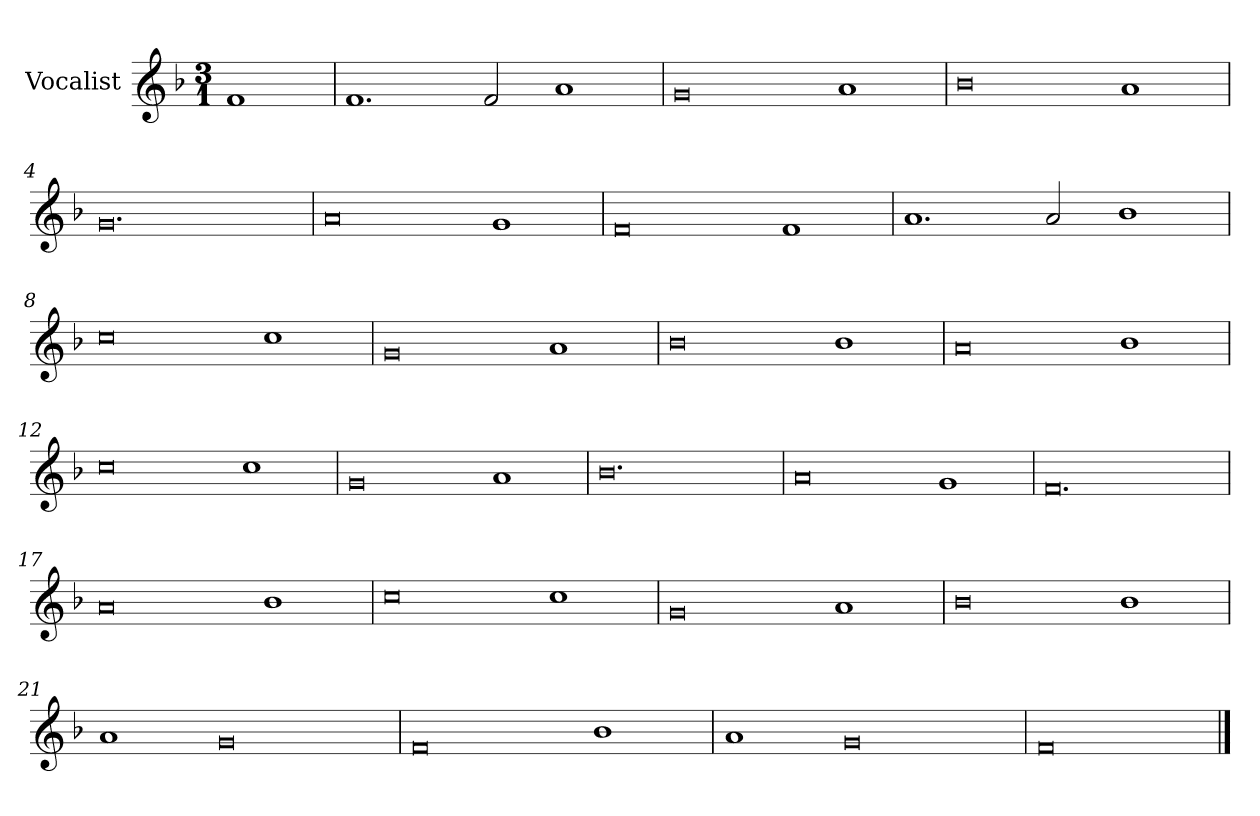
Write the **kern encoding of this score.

**kern
*part1
*staff1
*I"Vocalist
*k[b-]
*F:
*M3/1
=
1f
=1
1.f
2f
1a
=2
0g
1a
=3
0b-
1a
=4
0.g
=5
0a
1g
=6
0f
1f
=7
1.a
2a
1b-
=8
0cc
1cc
=9
0g
1a
=10
0b-
1b-
=11
0a
1b-
=12
0cc
1cc
=13
0g
1a
=14
0.b-
=15
0a
1g
=16
0.f
=17
0a
1b-
=18
0cc
1cc
=19
0g
1a
=20
0b-
1b-
=21
1a
0g
=22
0f
1b-
=23
1a
0g
=24
0f
==
*-
